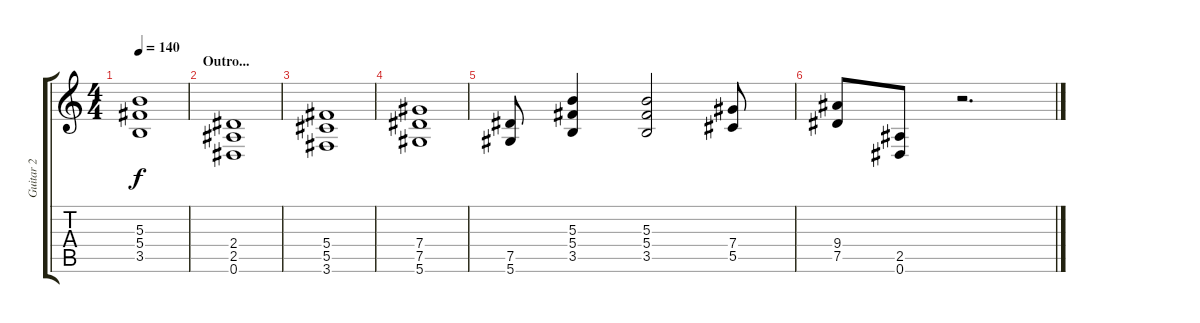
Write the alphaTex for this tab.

\track ("Guitar 2" "Guitar 2") {instrument distortionguitar}
\staff {score tabs}
\tuning (Eb4 Bb3 Gb3 Db3 Ab2 Eb2) {hide}
\ts (4 4)
\tempo 140
\clef g2
\ks c
(5.3 5.4 3.5).1{dy f} |
\section ("" "Outro...")
(2.4 2.5 0.6).1 |
(5.4 5.5 3.6).1 |
(7.4 7.5 5.6).1 |
(7.5 5.6).8 (5.3 5.4 3.5).4 (5.3 5.4 3.5).2 (7.4 5.5).8 |
(9.4 7.5).8 (2.5 0.6).8 r.2{d}
